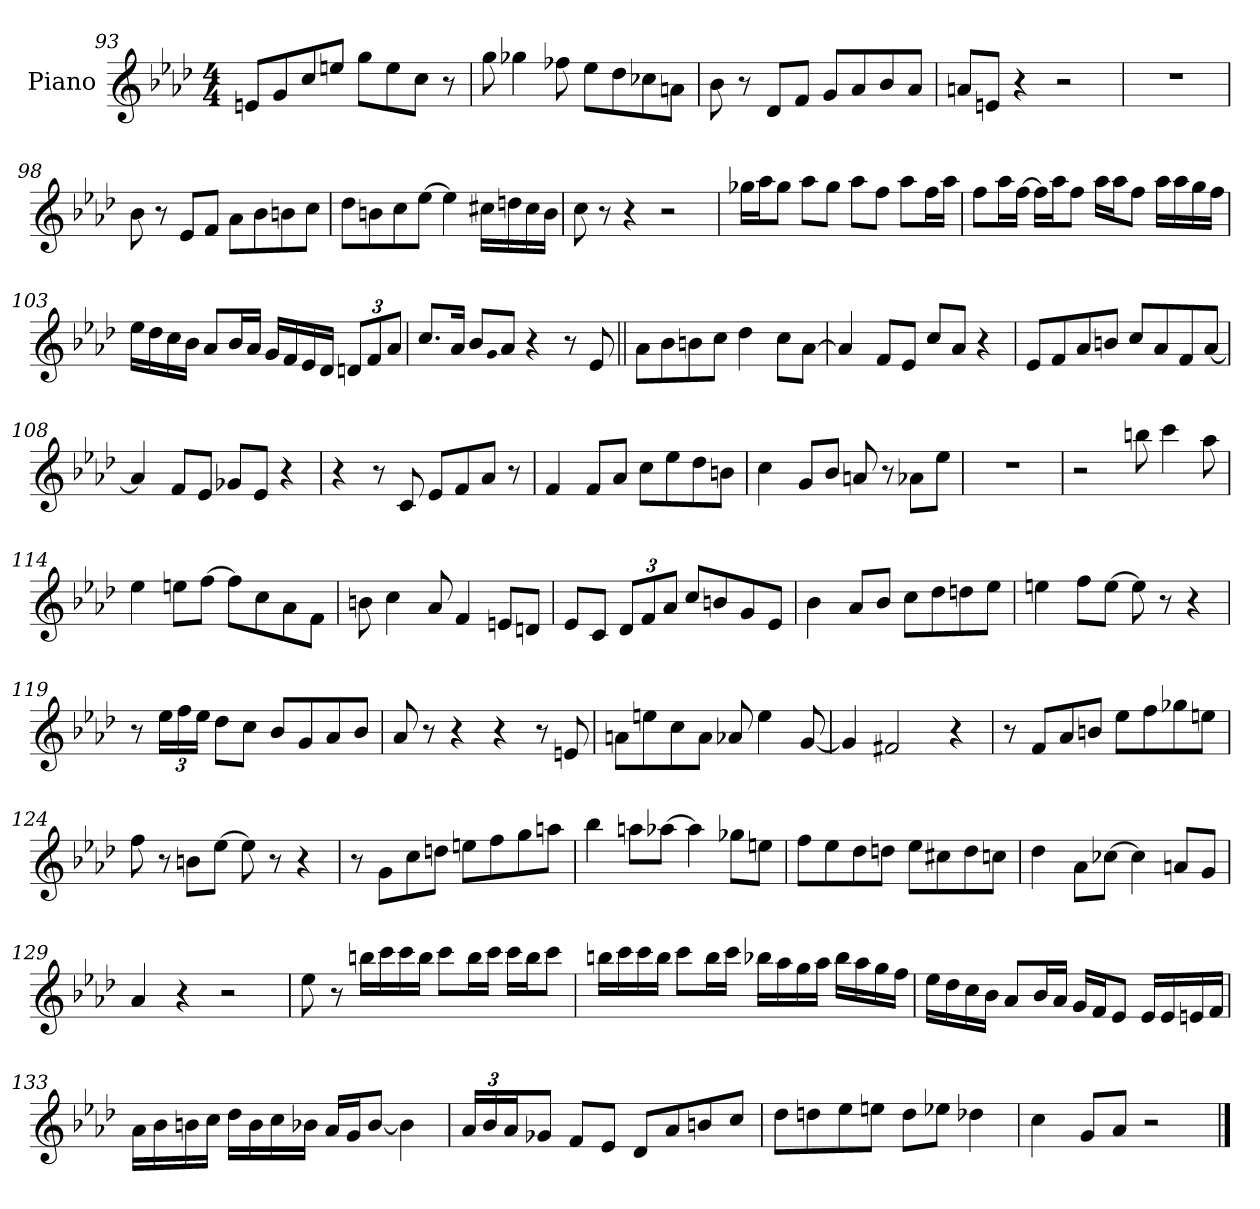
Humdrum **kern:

**kern
*part1
*staff1
*I"Piano
*I'Pno
*clefG2
*k[b-e-a-d-]
*A-:
*M4/4
=93
8en/L
8g/
8cc/
8een/J
8gg\L
8ee\
8cc\J
8r
=94
8gg\
4gg-X\
8ff-X\
8ee-\L
8dd-\
8cc-X\
8an\J
=95
8b-\
8r
8d-/L
8f/J
8g/L
8a-/
8b-/
8a-/J
=96
8an/L
8en/J
4r
2r
=97
1r
=98
8b-\
8r
8e-/L
8f/J
8a-\L
8b-\
8bn\
8cc\J
=99
8dd-\L
8bn\
8cc\
[8ee-\J
4ee-\]
16cc#X\LL
16ddn\
16cc#\
16b\JJ
=100
8cc\
8r
4r
2r
=101
16gg-X\LL
16aa-\J
8gg-\J
8aa-\L
8gg-\J
8aa-\L
8ff\J
8aa-\L
16ff\L
16aa-\JJ
=102
8ff\L
16aa-\L
[16ff\JJ
16ff\LL]
16aa-\J
8ff\J
16aa-\LL
16aa-\J
8ff\J
16aa-\LL
16aa-\
16gg\
16ff\JJ
=103
16ee-\LL
16dd-\
16cc\
16b-\JJ
8a-/L
16b-/L
16a-/JJ
16g/LL
16f/
16e-/
16d-/JJ
12dn/L
12f/
12a-/J
=104
8.cc/L
16a-/Jk
8b-/L
qg
8a-/J
4r
8r
8e-/
=105||
8a-\L
8b-\
8bn\
8cc\J
4dd-\
8cc\L
[8a-\J
=106
4a-/]
8f/L
8e-/J
8cc/L
8a-/J
4r
=107
8e-/L
8f/
8a-/
8bn/J
8cc/L
8a-/
8f/
[8a-/J
=108
4a-/]
8f/L
8e-/J
8g-X/L
8e-/J
4r
=109
4r
8r
8c/
8e-/L
8f/
8a-/J
8r
=110
4f/
8f/L
8a-/J
8cc\L
8ee-\
8dd-\
8bn\J
=111
4cc\
8g/L
8b-/J
8an/
8r
8a-X\L
8ee-\J
=112
1r
=113
2r
8bbn\
4ccc\
8aa-\
=114
4ee-\
8een\L
[8ff\J
8ff\L]
8cc\
8a-\
8f\J
=115
8bn\
4cc\
8a-/
4f/
8en/L
8dn/J
=116
8e-/L
8c/J
12d-/L
12f/
12a-/J
8cc/L
8bn/
8g/
8e-/J
=117
4b-\
8a-/L
8b-/J
8cc\L
8dd-\
8ddn\
8ee-\J
=118
4een\
8ff\L
[8ee\J
8ee\]
8r
4r
=119
8r
24ee-\LL
24ff\
24ee-\JJ
8dd-\L
8cc\J
8b-/L
8g/
8a-/
8b-/J
=120
8a-/
8r
4r
4r
8r
8en/
=121
8an\L
8een\
8cc\
8a\J
8a-X/
4ee\
[8g/
=122
4g/]
2f#X/
4r
=123
8r
8f/L
8a-/
8bn/J
8ee-\L
8ff\
8gg-X\
8een\J
=124
8ff\
8r
8bn\L
[8ee-\J
8ee-\]
8r
4r
=125
8r
8g\L
8cc\
8ddn\J
8een\L
8ff\
8gg\
8aan\J
=126
4bb-\
8aan\L
[8aa-X\J
4aa-\]
8gg-X\L
8een\J
=127
8ff\L
8ee-\
8dd-\
8ddn\J
8ee-\L
8cc#X\
8dd\
8ccn\J
=128
4dd-\
8a-\L
[8cc-X\J
4cc-\]
8an/L
8g/J
=129
4a-/
4r
2r
=130
8ee-\
8r
16bbn\LL
16ccc\
16ccc\
16bb\JJ
8ccc\L
16bb\L
16ccc\JJ
16ccc\LL
16bb\J
8ccc\J
=131
16bbn\LL
16ccc\
16ccc\
16bb\JJ
8ccc\L
16bb\L
16ccc\JJ
16bb-X\LL
16aa-\
16gg\
16aa-\JJ
16bb-\LL
16aa-\
16gg\
16ff\JJ
=132
16ee-\LL
16dd-\
16cc\
16b-\JJ
8a-/L
16b-/L
16a-/JJ
16g/LL
16f/J
8e-/J
16e-/LL
16e-/
16en/
16f/JJ
=133
16a-\LL
16b-\
16bn\
16cc\JJ
16dd-\LL
16b\
16cc\
16b-X\JJ
16a-/LL
16g/J
[8b-/J
4b-\]
=134
24a-/LL
24b-/
24a-/J
8g-X/J
8f/L
8e-/J
8d-/L
8a-/
8bn/
8cc/J
=135
8dd-\L
8ddn\
8ee-\
8een\J
8dd\L
8ee-X\J
4dd-X\
=136
4cc\
8g/L
8a-/J
2r
==
*-
